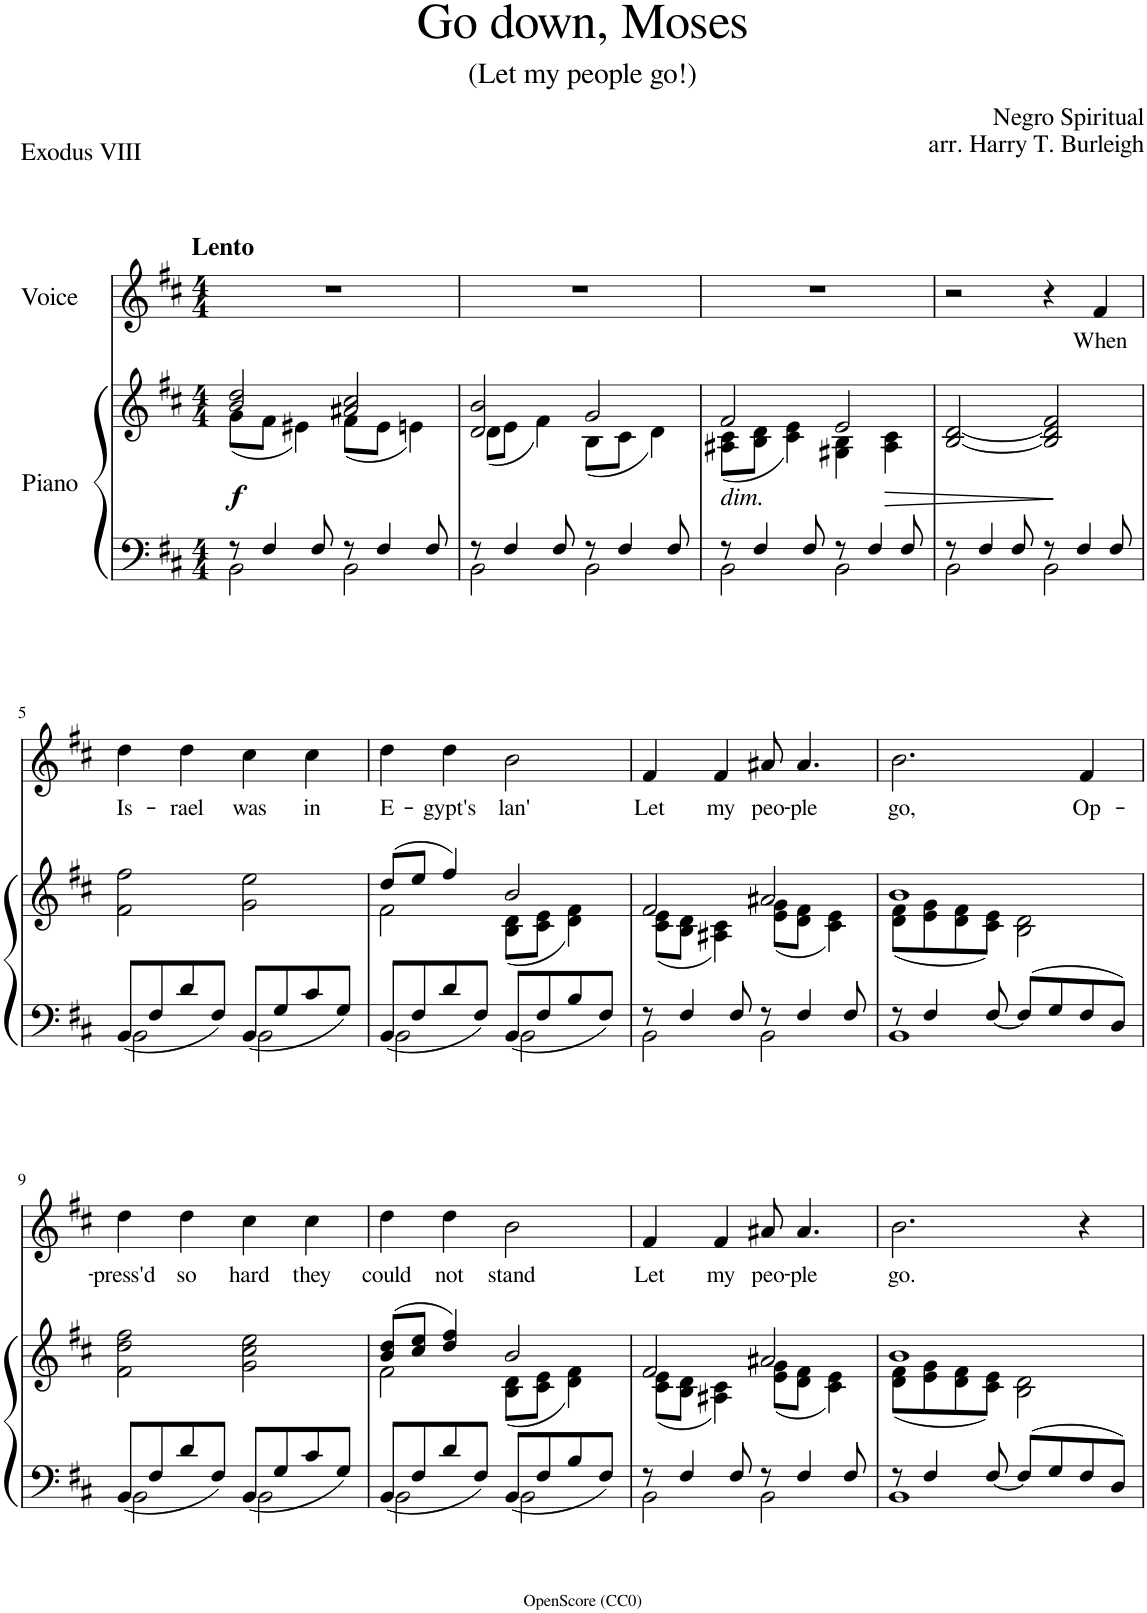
**kern	**kern	**dynam	**kern	**text
*part2	*part2	*part2	*part1	*part1
*staff3	*staff2	*staff2/3	*staff1	*staff1
*I"Piano	*	*	*I"Voice	*
*I'Pno	*	*	*	*
*clefF4	*clefG2	*	*clefG2	*
*k[f#c#]	*k[f#c#]	*	*k[f#c#]	*
*M4/4	*M4/4	*	*M4/4	*
=1	=1	=1	=1	=1
*^	*^	*	*	*
!	!	!	!	!	!LO:TX:a:B:t=Lento	!
!	!	!	!	!LO:DY:b	!	!
8r	2BB\	2b/ 2dd/	(8g\L	f	1r	.
4F#/	.	.	8f#\J	.	.	.
.	.	.	4e#X\)	.	.	.
8F#/	.	.	.	.	.	.
8r	2BB\	2a#X/ 2cc#/	(8f#\L	.	.	.
4F#/	.	.	8e#\J	.	.	.
.	.	.	4en\)	.	.	.
8F#/	.	.	.	.	.	.
=2	=2	=2	=2	=2	=2	=2
8r	2BB\	2d/ 2b/	(8d\L	.	1r	.
4F#/	.	.	8e\J	.	.	.
.	.	.	4f#\)	.	.	.
8F#/	.	.	.	.	.	.
8r	2BB\	2g/	(8B\L	.	.	.
4F#/	.	.	8c#\J	.	.	.
.	.	.	4d\)	.	.	.
8F#/	.	.	.	.	.	.
=3	=3	=3	=3	=3	=3	=3
!	!	!LO:TX:b:i:t=dim.	!	!	!	!
8r	2BB\	2f#/	(8A#X\ 8c#\L	.	1r	.
4F#/	.	.	8B\ 8d\J	.	.	.
.	.	.	4c#\ 4e\)	.	.	.
8F#/	.	.	.	.	.	.
8r	2BB\	2e/	4G#X\ 4B\	.	.	.
4F#/	.	.	.	.	.	.
!	!	!	!	!LO:HP:b	!	!
.	.	.	4A#\ 4c#\	>	.	.
8F#/	.	.	.	.	.	.
*	*	*v	*v	*	*	*
=4	=4	=4	=4	=4	=4
8r	2BB\	[2B/ [<2d/	.	2r	.
4F#/	.	.	.	.	.
8F#/	.	.	.	.	.
8r	2BB\	2B/] 2d/] 2f#/	.	4r	.
4F#/	.	.	.	.	.
!	!	!	!	!	!LO:LY:b
.	.	.	.	4f#/	When
8F#/	.	.	.	.	.
*v	*v	*	*	*	*
.	.	]	.	.
!!LO:LB:g=z
=5	=5	=5	=5	=5
*^	*	*	*	*
!	!	!	!	!	!LO:LY:b
8BB/L	2BB\	2f#\ 2ff#\	.	4dd\	Is-
8F#/	.	.	.	.	.
!	!	!	!	!	!LO:LY:b
8d/	.	.	.	4dd\	-rael
8F#/J	.	.	.	.	.
!	!	!	!	!	!LO:LY:b
8BB/L	2BB\	2g\ 2ee\	.	4cc#\	was
8G/	.	.	.	.	.
!	!	!	!	!	!LO:LY:b
8c#/	.	.	.	4cc#\	in
8G/J	.	.	.	.	.
=6	=6	=6	=6	=6	=6
*	*	*^	*	*	*
!	!	!	!	!	!	!LO:LY:b
8BB/L	2BB\	(8dd/L	2f#\	.	4dd\	E-
8F#/	.	8ee/J	.	.	.	.
!	!	!	!	!	!	!LO:LY:b
8d/	.	4ff#/)	.	.	4dd\	-gypt's
8F#/J	.	.	.	.	.	.
!	!	!	!	!	!	!LO:LY:b
8BB/L	2BB\	2b/	(8B\ 8d\L	.	2b\	lan'
8F#/	.	.	8c#\ 8e\J	.	.	.
8B/	.	.	4d\ 4f#\)	.	.	.
8F#/J	.	.	.	.	.	.
=7	=7	=7	=7	=7	=7	=7
!	!	!	!	!	!	!LO:LY:b
8r	2BB\	2f#/	(8c#\ 8e\L	.	4f#/	Let
4F#/	.	.	8B\ 8d\J	.	.	.
!	!	!	!	!	!	!LO:LY:b
.	.	.	4A#X\ 4c#\)	.	4f#/	my
8F#/	.	.	.	.	.	.
!	!	!	!	!	!	!LO:LY:b
8r	2BB\	2a#X/	(8e\ 8g\L	.	8a#X/	peo-
!	!	!	!	!	!	!LO:LY:b
4F#/	.	.	8d\ 8f#\J	.	4.a#/	-ple
.	.	.	4c#\ 4e\)	.	.	.
8F#/	.	.	.	.	.	.
=8	=8	=8	=8	=8	=8	=8
!	!	!	!	!	!	!LO:LY:b
8r	1BB	1b	(8d\ 8f#\L	.	2.b\	go,
4F#/	.	.	8e\ 8g\	.	.	.
.	.	.	8d\ 8f#\	.	.	.
[<8F#/	.	.	8c#\ 8e\J)	.	.	.
8F#/L]	.	.	2B\ 2d\	.	.	.
8G/	.	.	.	.	.	.
!	!	!	!	!	!	!LO:LY:b
8F#/	.	.	.	.	4f#/	Op-
8D/J	.	.	.	.	.	.
*	*	*v	*v	*	*	*
!!LO:LB:g=z
=9	=9	=9	=9	=9	=9
!	!	!	!	!	!LO:LY:b
8BB/L	2BB\	2f#\ 2dd\ 2ff#\	.	4dd\	-press'd
8F#/	.	.	.	.	.
!	!	!	!	!	!LO:LY:b
8d/	.	.	.	4dd\	so
8F#/J	.	.	.	.	.
!	!	!	!	!	!LO:LY:b
8BB/L	2BB\	2g\ 2cc#\ 2ee\	.	4cc#\	hard
8G/	.	.	.	.	.
!	!	!	!	!	!LO:LY:b
8c#/	.	.	.	4cc#\	they
8G/J	.	.	.	.	.
=10	=10	=10	=10	=10	=10
*	*	*^	*	*	*
!	!	!	!	!	!	!LO:LY:b
8BB/L	2BB\	(8b/ 8dd/L	2f#\	.	4dd\	could
8F#/	.	8cc#/ 8ee/J	.	.	.	.
!	!	!	!	!	!	!LO:LY:b
8d/	.	4dd/ 4ff#/)	.	.	4dd\	not
8F#/J	.	.	.	.	.	.
!	!	!	!	!	!	!LO:LY:b
8BB/L	2BB\	2b/	(8B\ 8d\L	.	2b\	stand
8F#/	.	.	8c#\ 8e\J	.	.	.
8B/	.	.	4d\ 4f#\)	.	.	.
8F#/J	.	.	.	.	.	.
=11	=11	=11	=11	=11	=11	=11
!	!	!	!	!	!	!LO:LY:b
8r	2BB\	2f#/	(8c#\ 8e\L	.	4f#/	Let
4F#/	.	.	8B\ 8d\J	.	.	.
!	!	!	!	!	!	!LO:LY:b
.	.	.	4A#X\ 4c#\)	.	4f#/	my
8F#/	.	.	.	.	.	.
!	!	!	!	!	!	!LO:LY:b
8r	2BB\	2a#X/	(8e\ 8g\L	.	8a#X/	peo-
!	!	!	!	!	!	!LO:LY:b
4F#/	.	.	8d\ 8f#\J	.	4.a#/	-ple
.	.	.	4c#\ 4e\)	.	.	.
8F#/	.	.	.	.	.	.
=12	=12	=12	=12	=12	=12	=12
!	!	!	!	!	!	!LO:LY:b
8r	1BB	1b	(8d\ 8f#\L	.	2.b\	go.
4F#/	.	.	8e\ 8g\	.	.	.
.	.	.	8d\ 8f#\	.	.	.
[<8F#/	.	.	8c#\ 8e\J)	.	.	.
8F#/L]	.	.	2B\ 2d\	.	.	.
8G/	.	.	.	.	.	.
8F#/	.	.	.	.	4r	.
8D/J	.	.	.	.	.	.
*v	*v	*	*	*	*	*
*	*v	*v	*	*	*
=	=	=	=	=
*-	*-	*-	*-	*-
